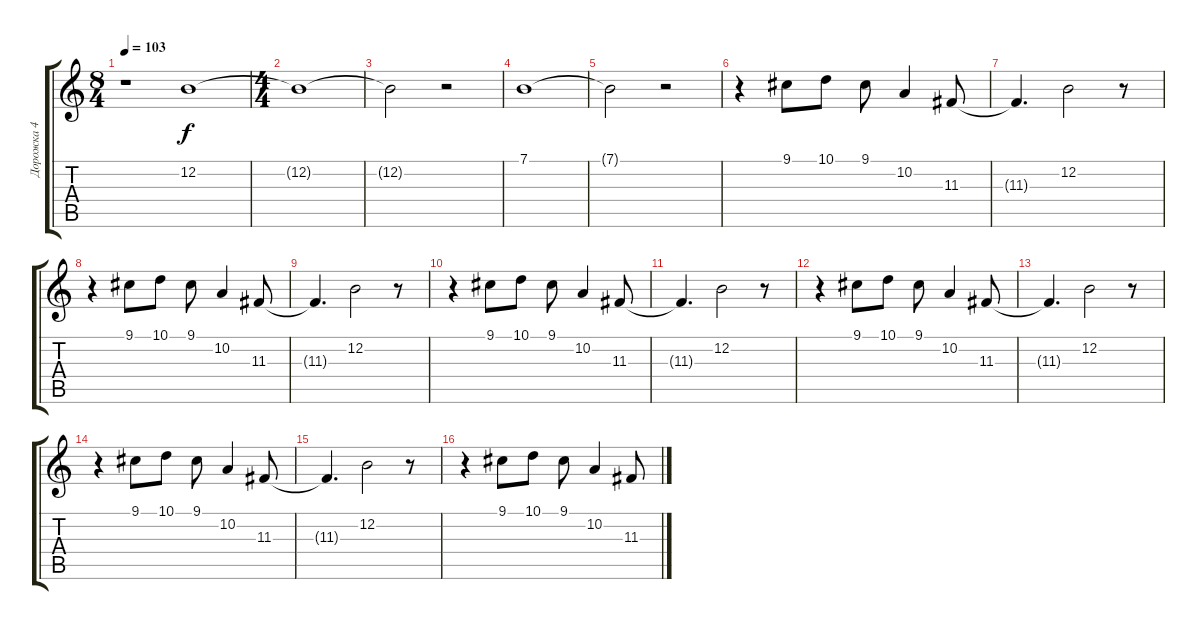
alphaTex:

\track ("Дорожка 4" "Дорожка 4") {instrument stringensemble1}
\staff {score tabs}
\tuning (E4 B3 G3 D3 A2 E2) {hide}
\ts (8 4)
\tempo 103
\clef g2
\ks c
r.1{dy f} 12.2.1{instrument stringensemble2} |
\ts (4 4)
12.2{t}.1 |
12.2{t}.2 r.2 |
7.1.1 |
7.1{t}.2 r.2 |
r.4 9.1.8{instrument stringensemble1} 10.1.8 9.1.8 10.2.4 11.3.8 |
11.3{t}.4{d} 12.2.2 r.8 |
r.4 9.1.8 10.1.8 9.1.8 10.2.4 11.3.8 |
11.3{t}.4{d} 12.2.2 r.8 |
r.4 9.1.8{instrument stringensemble1} 10.1.8 9.1.8 10.2.4 11.3.8 |
11.3{t}.4{d} 12.2.2 r.8 |
r.4 9.1.8 10.1.8 9.1.8 10.2.4 11.3.8 |
11.3{t}.4{d} 12.2.2 r.8 |
r.4 9.1.8 10.1.8 9.1.8 10.2.4 11.3.8 |
11.3{t}.4{d} 12.2.2 r.8 |
r.4 9.1.8 10.1.8 9.1.8 10.2.4 11.3.8
